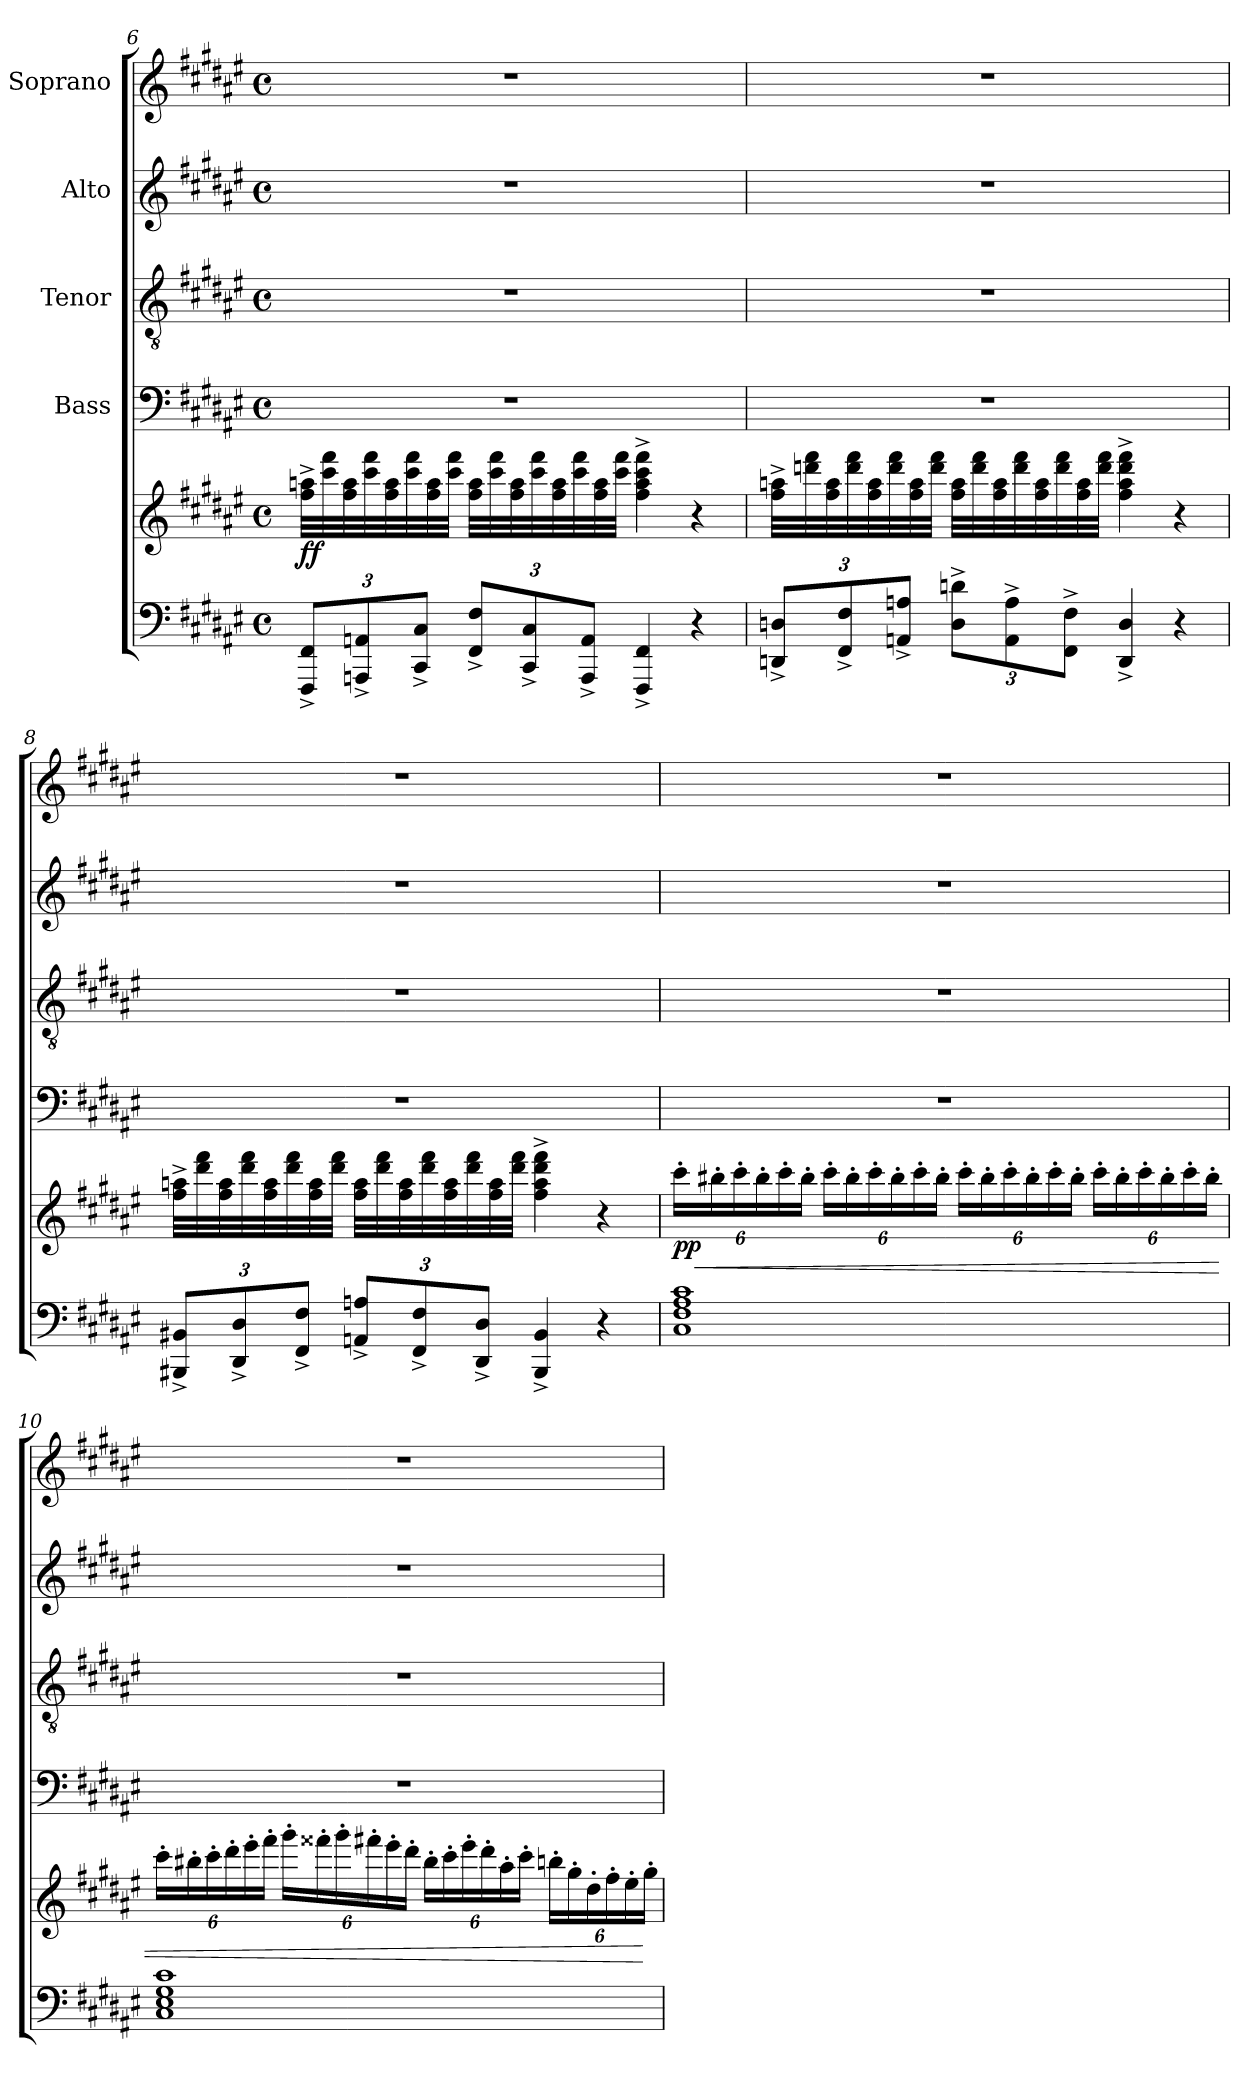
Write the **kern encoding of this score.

**kern	**kern	**dynam	**kern	**kern	**kern	**kern
*part5	*part5	*part5	*part4	*part3	*part2	*part1
*staff6	*staff5	*staff5/6	*staff4	*staff3	*staff2	*staff1
*	*	*	*I"Bass	*I"Tenor	*I"Alto	*I"Soprano
!!LO:PB:g=z
*clefF4	*clefG2	*	*clefF4	*clefGv2	*clefG2	*clefG2
*	*	*	*ITrd1c2	*ITrd1c2	*ITrd1c2	*ITrd1c2
*k[f#c#g#d#a#e#]	*k[f#c#g#d#a#e#]	*	*k[f#c#g#d#a#e#]	*k[f#c#g#d#a#e#]	*k[f#c#g#d#a#e#]	*k[f#c#g#d#a#e#]
*F#:	*F#:	*	*F#:	*F#:	*F#:	*F#:
*M4/4	*M4/4	*	*M4/4	*M4/4	*M4/4	*M4/4
*met(c)	*met(c)	*	*met(c)	*met(c)	*met(c)	*met(c)
*Xbrackettup	*	*	*	*	*	*
=6	=6	=6	=6	=6	=6	=6
!	!	!LO:DY:b	!	!	!	!
12FFF#/^ 12FF#/^L	32ff#\^ 32aan\^LLL	ff	1r	1r	1r	1r
.	32ccc#\ 32fff#\	.	.	.	.	.
.	32ff#\ 32aa\	.	.	.	.	.
12AAAn/^ 12AAn/^	.	.	.	.	.	.
.	32ccc#\ 32fff#\	.	.	.	.	.
.	32ff#\ 32aa\	.	.	.	.	.
.	32ccc#\ 32fff#\	.	.	.	.	.
12CC#/^ 12C#/^J	.	.	.	.	.	.
.	32ff#\ 32aa\	.	.	.	.	.
.	32ccc#\ 32fff#\JJJ	.	.	.	.	.
12FF#/^ 12F#/^L	32ff#\ 32aa\LLL	.	.	.	.	.
.	32ccc#\ 32fff#\	.	.	.	.	.
.	32ff#\ 32aa\	.	.	.	.	.
12CC#/^ 12C#/^	.	.	.	.	.	.
.	32ccc#\ 32fff#\	.	.	.	.	.
.	32ff#\ 32aa\	.	.	.	.	.
.	32ccc#\ 32fff#\	.	.	.	.	.
12AAA/^ 12AA/^J	.	.	.	.	.	.
.	32ff#\ 32aa\	.	.	.	.	.
.	32ccc#\ 32fff#\JJJ	.	.	.	.	.
4FFF#/^ 4FF#/^	4ff#\^ 4aa\^ 4ccc#\^ 4fff#\^	.	.	.	.	.
4r	4r	.	.	.	.	.
!!LO:LB:g=z
=7	=7	=7	=7	=7	=7	=7
12DDn/^ 12Dn/^L	32ff#\^ 32aan\^LLL	.	1r	1r	1r	1r
.	32dddn\ 32fff#\	.	.	.	.	.
.	32ff#\ 32aa\	.	.	.	.	.
12FF#/^ 12F#/^	.	.	.	.	.	.
.	32ddd\ 32fff#\	.	.	.	.	.
.	32ff#\ 32aa\	.	.	.	.	.
.	32ddd\ 32fff#\	.	.	.	.	.
12AAn/^ 12An/^J	.	.	.	.	.	.
.	32ff#\ 32aa\	.	.	.	.	.
.	32ddd\ 32fff#\JJJ	.	.	.	.	.
12D\^ 12dn\^L	32ff#\ 32aa\LLL	.	.	.	.	.
.	32ddd\ 32fff#\	.	.	.	.	.
.	32ff#\ 32aa\	.	.	.	.	.
12AA\^ 12A\^	.	.	.	.	.	.
.	32ddd\ 32fff#\	.	.	.	.	.
.	32ff#\ 32aa\	.	.	.	.	.
.	32ddd\ 32fff#\	.	.	.	.	.
12FF#\^ 12F#\^J	.	.	.	.	.	.
.	32ff#\ 32aa\	.	.	.	.	.
.	32ddd\ 32fff#\JJJ	.	.	.	.	.
4DD/^ 4D/^	4ff#\^ 4aa\^ 4ddd\^ 4fff#\^	.	.	.	.	.
4r	4r	.	.	.	.	.
!!LO:PB:g=z
=8	=8	=8	=8	=8	=8	=8
12BBB#X/^ 12BB#X/^L	32ff#\^ 32aan\^LLL	.	1r	1r	1r	1r
.	32ddd#\ 32fff#\	.	.	.	.	.
.	32ff#\ 32aa\	.	.	.	.	.
12DD#/^ 12D#/^	.	.	.	.	.	.
.	32ddd#\ 32fff#\	.	.	.	.	.
.	32ff#\ 32aa\	.	.	.	.	.
.	32ddd#\ 32fff#\	.	.	.	.	.
12FF#/^ 12F#/^J	.	.	.	.	.	.
.	32ff#\ 32aa\	.	.	.	.	.
.	32ddd#\ 32fff#\JJJ	.	.	.	.	.
12AAn/^ 12An/^L	32ff#\ 32aa\LLL	.	.	.	.	.
.	32ddd#\ 32fff#\	.	.	.	.	.
.	32ff#\ 32aa\	.	.	.	.	.
12FF#/^ 12F#/^	.	.	.	.	.	.
.	32ddd#\ 32fff#\	.	.	.	.	.
.	32ff#\ 32aa\	.	.	.	.	.
.	32ddd#\ 32fff#\	.	.	.	.	.
12DD#/^ 12D#/^J	.	.	.	.	.	.
.	32ff#\ 32aa\	.	.	.	.	.
.	32ddd#\ 32fff#\JJJ	.	.	.	.	.
4BBB#/^ 4BB#/^	4ff#\^ 4aa\^ 4ddd#\^ 4fff#\^	.	.	.	.	.
4r	4r	.	.	.	.	.
!!LO:LB:g=z
=9	=9	=9	=9	=9	=9	=9
*	*Xbrackettup	*	*	*	*	*
!	!	!LO:DY:b	!	!	!	!
1C# 1F# 1A# 1c#	24ccc#'\LL	pp	1r	1r	1r	1r
!	!	!LO:HP:b	!	!	!	!
.	24bb#X'\	<	.	.	.	.
.	24ccc#'\	.	.	.	.	.
.	24bb#'\	.	.	.	.	.
.	24ccc#'\	.	.	.	.	.
.	24bb#'\JJ	.	.	.	.	.
.	24ccc#'\LL	.	.	.	.	.
.	24bb#'\	.	.	.	.	.
.	24ccc#'\	.	.	.	.	.
.	24bb#'\	.	.	.	.	.
.	24ccc#'\	.	.	.	.	.
.	24bb#'\JJ	.	.	.	.	.
.	24ccc#'\LL	.	.	.	.	.
.	24bb#'\	.	.	.	.	.
.	24ccc#'\	.	.	.	.	.
.	24bb#'\	.	.	.	.	.
.	24ccc#'\	.	.	.	.	.
.	24bb#'\JJ	.	.	.	.	.
.	24ccc#'\LL	.	.	.	.	.
.	24bb#'\	.	.	.	.	.
.	24ccc#'\	.	.	.	.	.
.	24bb#'\	.	.	.	.	.
.	24ccc#'\	.	.	.	.	.
.	24bb#'\JJ	.	.	.	.	.
!!LO:PB:g=z
=10	=10	=10	=10	=10	=10	=10
1C# 1E# 1G# 1c#	24ccc#'\LL	.	1r	1r	1r	1r
.	24bb#X'\	.	.	.	.	.
.	24ccc#'\	.	.	.	.	.
.	24ddd#'\	.	.	.	.	.
.	24eee#'\	.	.	.	.	.
.	24fff#'\JJ	.	.	.	.	.
.	24ggg#'\LL	.	.	.	.	.
.	24fff##X'\	.	.	.	.	.
.	24ggg#'\	.	.	.	.	.
.	24fff#X'\	.	.	.	.	.
.	24eee#'\	.	.	.	.	.
.	24ddd#'\JJ	.	.	.	.	.
.	24bb#'\LL	.	.	.	.	.
.	24ccc#'\	.	.	.	.	.
.	24eee#'\	.	.	.	.	.
.	24ddd#'\	.	.	.	.	.
.	24aa#'\	.	.	.	.	.
.	24ccc#'\JJ	.	.	.	.	.
.	24bbn'\LL	.	.	.	.	.
.	24gg#'\	.	.	.	.	.
.	24dd#'\	.	.	.	.	.
.	24ff#'\	.	.	.	.	.
.	24ee#'\	.	.	.	.	.
.	24gg#'\JJ	[	.	.	.	.
=	=	=	=	=	=	=
*-	*-	*-	*-	*-	*-	*-
